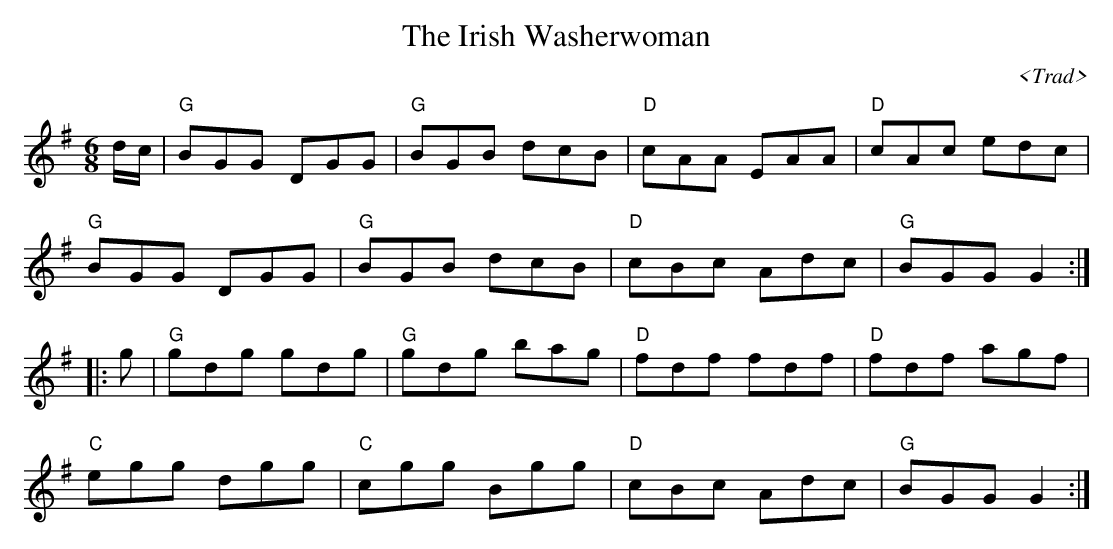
X:1
T:The Irish Washerwoman
C:<Trad>
M:6/8
L:1/8
K:G
d/2c/2|"G"BGG DGG|"G"BGB dcB|"D"cAA EAA|"D"cAc edc|
"G"BGG DGG|"G"BGB dcB|"D"cBc Adc|"G"BGG G2:|
|:g|"G"gdg gdg|"G"gdg bag|"D"fdf fdf|"D"fdf agf|
"C"egg dgg|"C"cgg Bgg|"D"cBc Adc|"G"BGG G2:|
